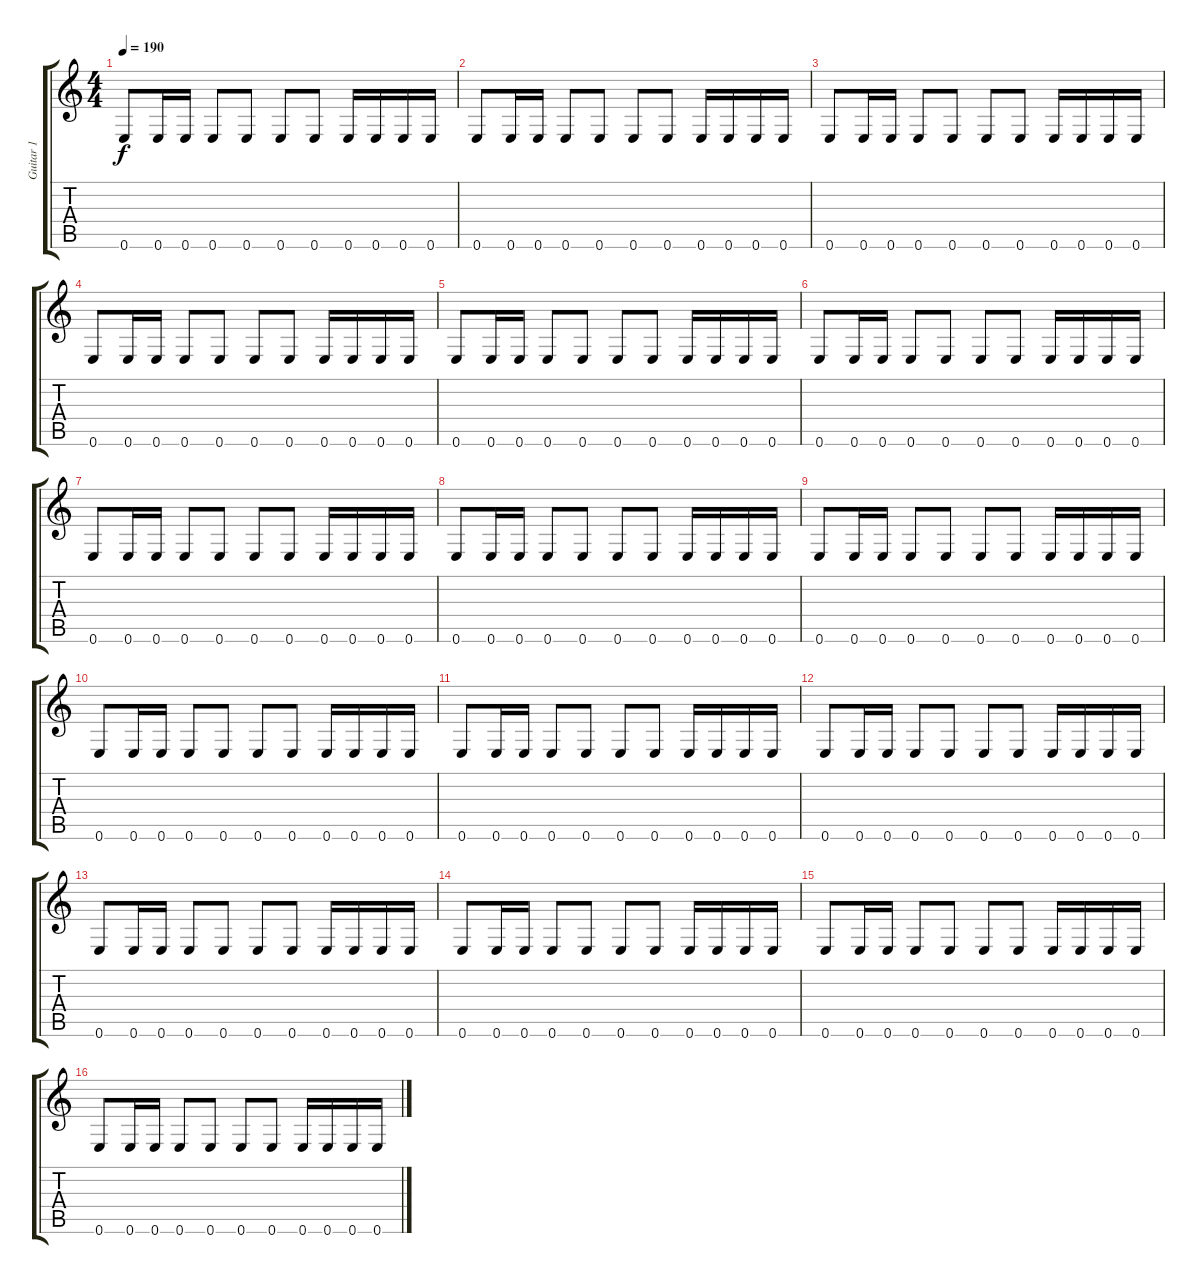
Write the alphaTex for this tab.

\track ("Guitar 1" "Guitar 1") {instrument distortionguitar}
\staff {score tabs}
\tuning (E4 B3 G3 D3 A2 E2) {hide}
\ts (4 4)
\tempo 190
\clef g2
\ks c
0.6.8{dy f} 0.6.16 0.6.16 0.6.8 0.6.8 0.6.8 0.6.8 0.6.16 0.6.16 0.6.16 0.6.16 |
0.6.8 0.6.16 0.6.16 0.6.8 0.6.8 0.6.8 0.6.8 0.6.16 0.6.16 0.6.16 0.6.16 |
0.6.8 0.6.16 0.6.16 0.6.8 0.6.8 0.6.8 0.6.8 0.6.16 0.6.16 0.6.16 0.6.16 |
0.6.8 0.6.16 0.6.16 0.6.8 0.6.8 0.6.8 0.6.8 0.6.16 0.6.16 0.6.16 0.6.16 |
0.6.8 0.6.16 0.6.16 0.6.8 0.6.8 0.6.8 0.6.8 0.6.16 0.6.16 0.6.16 0.6.16 |
0.6.8 0.6.16 0.6.16 0.6.8 0.6.8 0.6.8 0.6.8 0.6.16 0.6.16 0.6.16 0.6.16 |
0.6.8 0.6.16 0.6.16 0.6.8 0.6.8 0.6.8 0.6.8 0.6.16 0.6.16 0.6.16 0.6.16 |
0.6.8 0.6.16 0.6.16 0.6.8 0.6.8 0.6.8 0.6.8 0.6.16 0.6.16 0.6.16 0.6.16 |
0.6.8 0.6.16 0.6.16 0.6.8 0.6.8 0.6.8 0.6.8 0.6.16 0.6.16 0.6.16 0.6.16 |
0.6.8 0.6.16 0.6.16 0.6.8 0.6.8 0.6.8 0.6.8 0.6.16 0.6.16 0.6.16 0.6.16 |
0.6.8 0.6.16 0.6.16 0.6.8 0.6.8 0.6.8 0.6.8 0.6.16 0.6.16 0.6.16 0.6.16 |
0.6.8 0.6.16 0.6.16 0.6.8 0.6.8 0.6.8 0.6.8 0.6.16 0.6.16 0.6.16 0.6.16 |
0.6.8 0.6.16 0.6.16 0.6.8 0.6.8 0.6.8 0.6.8 0.6.16 0.6.16 0.6.16 0.6.16 |
0.6.8 0.6.16 0.6.16 0.6.8 0.6.8 0.6.8 0.6.8 0.6.16 0.6.16 0.6.16 0.6.16 |
0.6.8 0.6.16 0.6.16 0.6.8 0.6.8 0.6.8 0.6.8 0.6.16 0.6.16 0.6.16 0.6.16 |
0.6.8 0.6.16 0.6.16 0.6.8 0.6.8 0.6.8 0.6.8 0.6.16 0.6.16 0.6.16 0.6.16
